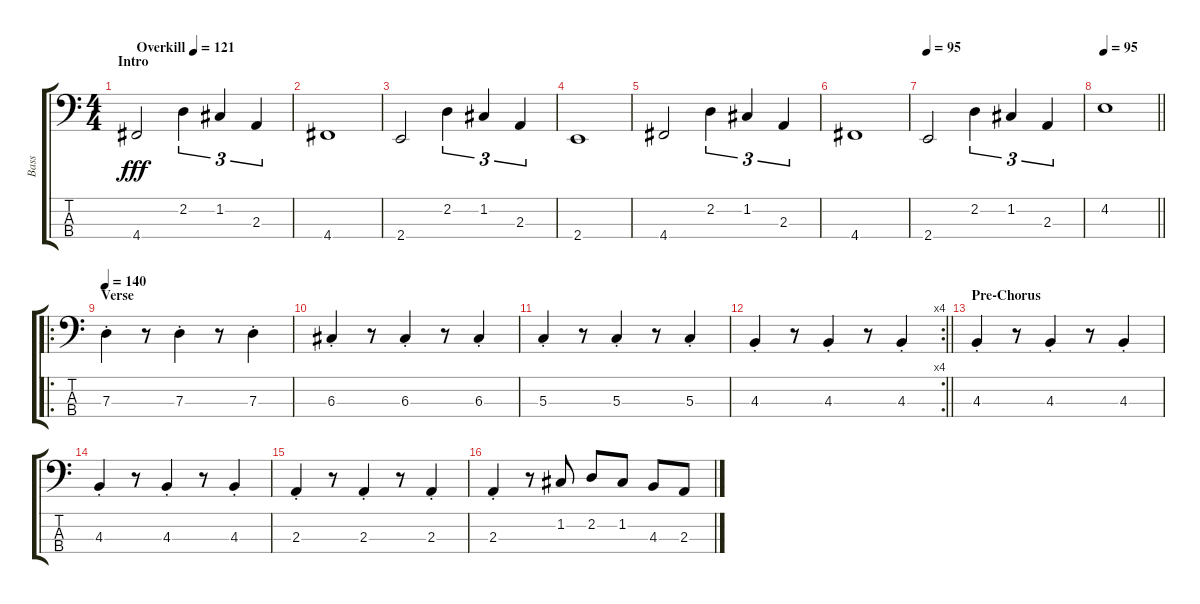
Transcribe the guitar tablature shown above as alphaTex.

\track ("Bass" "Bass") {instrument electricbasspick}
\staff {score tabs}
\tuning (F2 C2 G1 D1) {hide}
\ts (4 4)
\section ("" "Intro")
\tempo (121 "Overkill")
\clef f4
\ks c
4.4.2{dy fff instrument electricbasspick} 2.2.4{tu (3 2)} 1.2.4{tu (3 2)} 2.3.4{tu (3 2)} |
4.4.1 |
2.4.2 2.2.4{tu (3 2)} 1.2.4{tu (3 2)} 2.3.4{tu (3 2)} |
2.4.1 |
4.4.2 2.2.4{tu (3 2)} 1.2.4{tu (3 2)} 2.3.4{tu (3 2)} |
4.4.1 |
\tempo 95
2.4.2 2.2.4{tu (3 2)} 1.2.4{tu (3 2)} 2.3.4{tu (3 2)} |
\tempo 95
\barLineRight lightlight
4.2.1 |
\ro
\section ("" "Verse")
\tempo 140
7.3{st}.4 r.8 7.3{st}.4 r.8 7.3{st}.4 |
6.3{st}.4 r.8 6.3{st}.4 r.8 6.3{st}.4 |
5.3{st}.4 r.8 5.3{st}.4 r.8 5.3{st}.4 |
\rc 4
\barLineRight lightlight
4.3{st}.4 r.8 4.3{st}.4 r.8 4.3{st}.4 |
\section ("" "Pre-Chorus")
4.3{st}.4 r.8 4.3{st}.4 r.8 4.3{st}.4 |
4.3{st}.4 r.8 4.3{st}.4 r.8 4.3{st}.4 |
2.3{st}.4 r.8 2.3{st}.4 r.8 2.3{st}.4 |
2.3{st}.4 r.8 1.2.8 2.2.8 1.2.8 4.3.8 2.3.8
